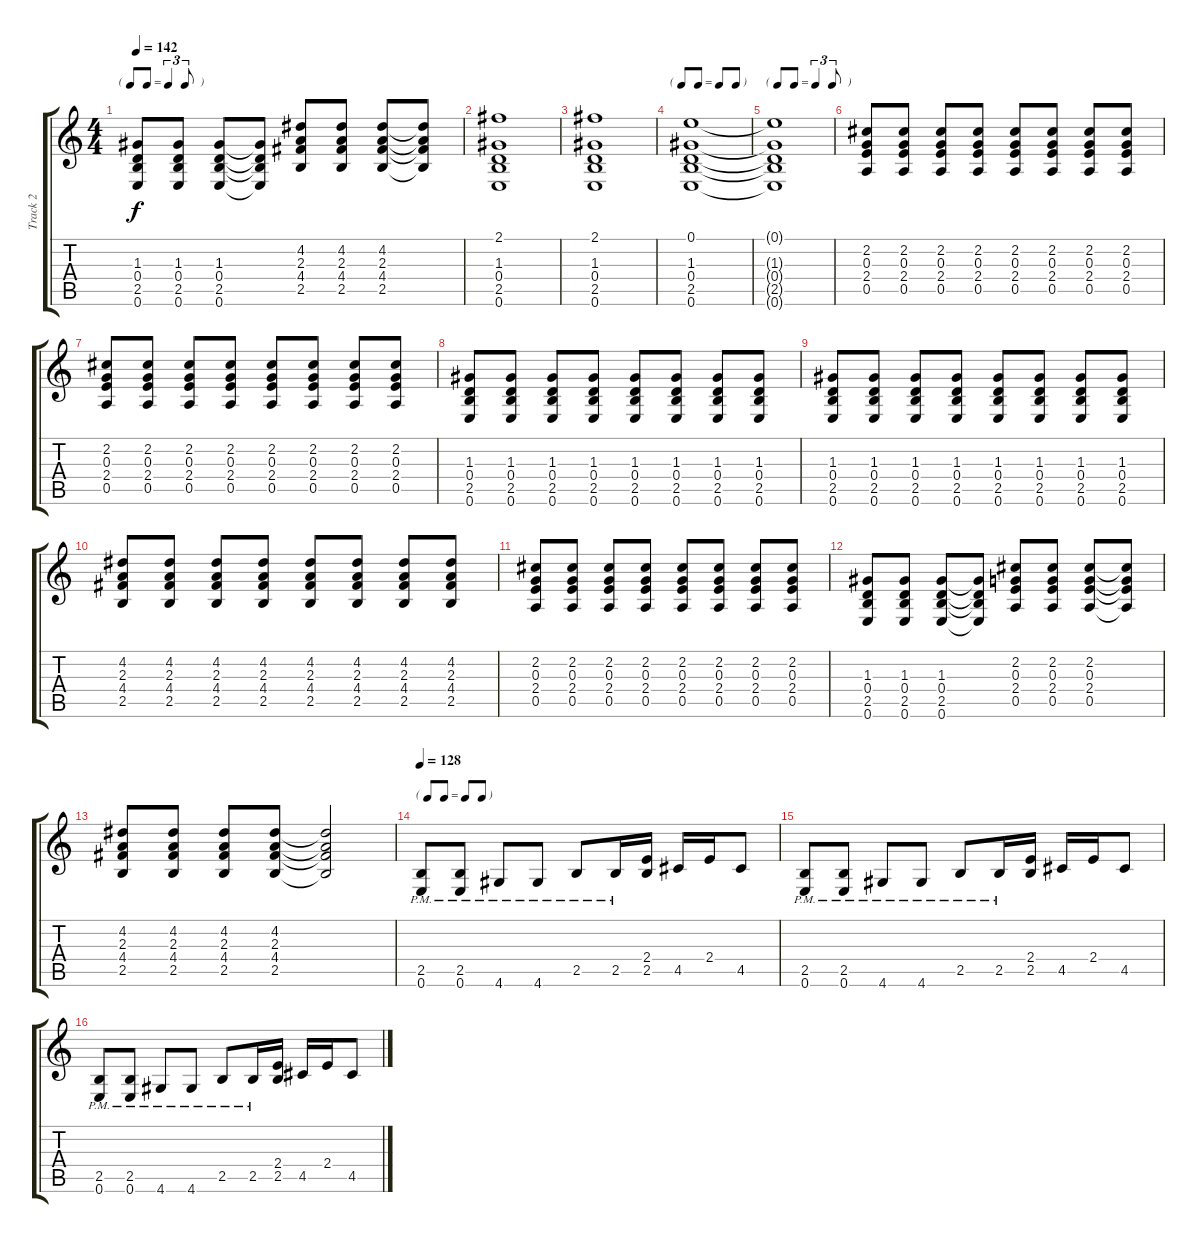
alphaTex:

\track ("Track 2" "Track 2") {instrument electricguitarjazz}
\staff {score tabs}
\tuning (E4 B3 G3 D3 A2 E2) {hide}
\ts (4 4)
\tf triplet8th
\tempo 142
\clef g2
\ks c
(1.3 0.4 2.5 0.6).8{dy f} (1.3 0.4 2.5 0.6).8 (1.3 0.4 2.5 0.6).8 (1.3{t} 0.4{t} 2.5{t} 0.6{t}).8 (4.2 2.3 4.4 2.5).8 (4.2 2.3 4.4 2.5).8 (4.2 2.3 4.4 2.5).8 (4.2{t} 2.3{t} 4.4{t} 2.5{t}).8 |
(2.1 1.3 0.4 2.5 0.6).1 |
(2.1 1.3 0.4 2.5 0.6).1 |
\tf none
(0.1 1.3 0.4 2.5 0.6).1 |
\tf triplet8th
(0.1{t} 1.3{t} 0.4{t} 2.5{t} 0.6{t}).1 |
(2.2 0.3 2.4 0.5).8 (2.2 0.3 2.4 0.5).8 (2.2 0.3 2.4 0.5).8 (2.2 0.3 2.4 0.5).8 (2.2 0.3 2.4 0.5).8 (2.2 0.3 2.4 0.5).8 (2.2 0.3 2.4 0.5).8 (2.2 0.3 2.4 0.5).8 |
(2.2 0.3 2.4 0.5).8 (2.2 0.3 2.4 0.5).8 (2.2 0.3 2.4 0.5).8 (2.2 0.3 2.4 0.5).8 (2.2 0.3 2.4 0.5).8 (2.2 0.3 2.4 0.5).8 (2.2 0.3 2.4 0.5).8 (2.2 0.3 2.4 0.5).8 |
(1.3 0.4 2.5 0.6).8 (1.3 0.4 2.5 0.6).8 (1.3 0.4 2.5 0.6).8 (1.3 0.4 2.5 0.6).8 (1.3 0.4 2.5 0.6).8 (1.3 0.4 2.5 0.6).8 (1.3 0.4 2.5 0.6).8 (1.3 0.4 2.5 0.6).8 |
(1.3 0.4 2.5 0.6).8 (1.3 0.4 2.5 0.6).8 (1.3 0.4 2.5 0.6).8 (1.3 0.4 2.5 0.6).8 (1.3 0.4 2.5 0.6).8 (1.3 0.4 2.5 0.6).8 (1.3 0.4 2.5 0.6).8 (1.3 0.4 2.5 0.6).8 |
(4.2 2.3 4.4 2.5).8 (4.2 2.3 4.4 2.5).8 (4.2 2.3 4.4 2.5).8 (4.2 2.3 4.4 2.5).8 (4.2 2.3 4.4 2.5).8 (4.2 2.3 4.4 2.5).8 (4.2 2.3 4.4 2.5).8 (4.2 2.3 4.4 2.5).8 |
(2.2 0.3 2.4 0.5).8 (2.2 0.3 2.4 0.5).8 (2.2 0.3 2.4 0.5).8 (2.2 0.3 2.4 0.5).8 (2.2 0.3 2.4 0.5).8 (2.2 0.3 2.4 0.5).8 (2.2 0.3 2.4 0.5).8 (2.2 0.3 2.4 0.5).8 |
(1.3 0.4 2.5 0.6).8 (1.3 0.4 2.5 0.6).8 (1.3 0.4 2.5 0.6).8 (1.3{t} 0.4{t} 2.5{t} 0.6{t}).8 (2.2 0.3 2.4 0.5).8 (2.2 0.3 2.4 0.5).8 (2.2 0.3 2.4 0.5).8 (2.2{t} 0.3{t} 2.4{t} 0.5{t}).8 |
(4.2 2.3 4.4 2.5).8 (4.2 2.3 4.4 2.5).8 (4.2 2.3 4.4 2.5).8 (4.2 2.3 4.4 2.5).8 (4.2{t} 2.3{t} 4.4{t} 2.5{t}).2 |
\tf none
\tempo 128
(2.5{pm} 0.6{pm}).8 (2.5{pm} 0.6{pm}).8 4.6{pm}.8 4.6{pm}.8 2.5{pm}.8 2.5{pm}.16 (2.4 2.5).16 4.5.16 2.4.16 4.5.8 |
(2.5{pm} 0.6{pm}).8 (2.5{pm} 0.6{pm}).8 4.6{pm}.8 4.6{pm}.8 2.5{pm}.8 2.5{pm}.16 (2.4 2.5).16 4.5.16 2.4.16 4.5.8 |
(2.5{pm} 0.6{pm}).8 (2.5{pm} 0.6{pm}).8 4.6{pm}.8 4.6{pm}.8 2.5{pm}.8 2.5{pm}.16 (2.4 2.5).16 4.5.16 2.4.16 4.5.8
